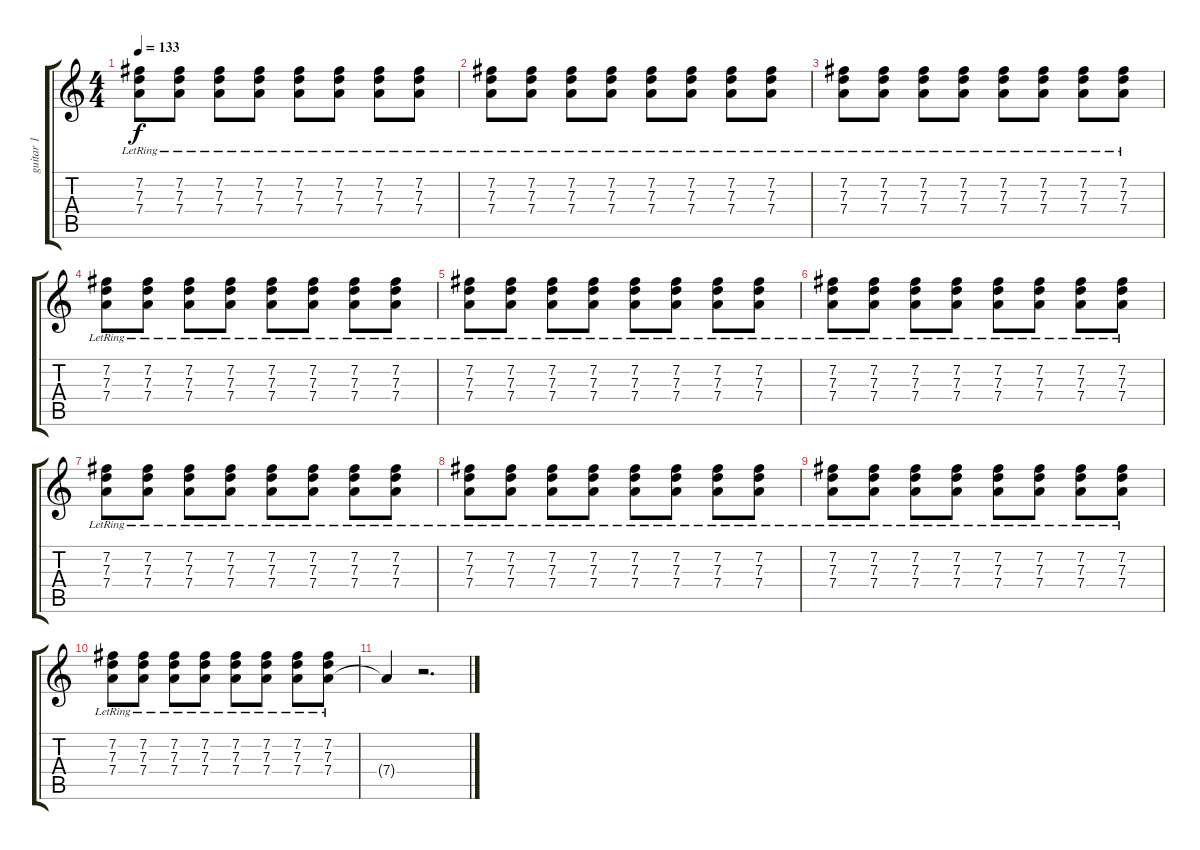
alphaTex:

\track ("guitar 1" "guitar 1") {instrument distortionguitar}
\staff {score tabs}
\tuning (E4 B3 G3 D3 A2 E2) {hide}
\ts (4 4)
\tempo 133
\clef g2
\ks c
(7.2{lr} 7.3{lr} 7.4{lr}).8{dy f} (7.2{lr} 7.3{lr} 7.4{lr}).8 (7.2{lr} 7.3{lr} 7.4{lr}).8 (7.2{lr} 7.3{lr} 7.4{lr}).8 (7.2{lr} 7.3{lr} 7.4{lr}).8 (7.2{lr} 7.3{lr} 7.4{lr}).8 (7.2{lr} 7.3{lr} 7.4{lr}).8 (7.2{lr} 7.3{lr} 7.4{lr}).8 |
(7.2{lr} 7.3{lr} 7.4{lr}).8 (7.2{lr} 7.3{lr} 7.4{lr}).8 (7.2{lr} 7.3{lr} 7.4{lr}).8 (7.2{lr} 7.3{lr} 7.4{lr}).8 (7.2{lr} 7.3{lr} 7.4{lr}).8 (7.2{lr} 7.3{lr} 7.4{lr}).8 (7.2{lr} 7.3{lr} 7.4{lr}).8 (7.2{lr} 7.3{lr} 7.4{lr}).8 |
(7.2{lr} 7.3{lr} 7.4{lr}).8 (7.2{lr} 7.3{lr} 7.4{lr}).8 (7.2{lr} 7.3{lr} 7.4{lr}).8 (7.2{lr} 7.3{lr} 7.4{lr}).8 (7.2{lr} 7.3{lr} 7.4{lr}).8 (7.2{lr} 7.3{lr} 7.4{lr}).8 (7.2{lr} 7.3{lr} 7.4{lr}).8 (7.2{lr} 7.3{lr} 7.4{lr}).8 |
(7.2{lr} 7.3{lr} 7.4{lr}).8 (7.2{lr} 7.3{lr} 7.4{lr}).8 (7.2{lr} 7.3{lr} 7.4{lr}).8 (7.2{lr} 7.3{lr} 7.4{lr}).8 (7.2{lr} 7.3{lr} 7.4{lr}).8 (7.2{lr} 7.3{lr} 7.4{lr}).8 (7.2{lr} 7.3{lr} 7.4{lr}).8 (7.2{lr} 7.3{lr} 7.4{lr}).8 |
(7.2{lr} 7.3{lr} 7.4{lr}).8 (7.2{lr} 7.3{lr} 7.4{lr}).8 (7.2{lr} 7.3{lr} 7.4{lr}).8 (7.2{lr} 7.3{lr} 7.4{lr}).8 (7.2{lr} 7.3{lr} 7.4{lr}).8 (7.2{lr} 7.3{lr} 7.4{lr}).8 (7.2{lr} 7.3{lr} 7.4{lr}).8 (7.2{lr} 7.3{lr} 7.4{lr}).8 |
(7.2{lr} 7.3{lr} 7.4{lr}).8 (7.2{lr} 7.3{lr} 7.4{lr}).8 (7.2{lr} 7.3{lr} 7.4{lr}).8 (7.2{lr} 7.3{lr} 7.4{lr}).8 (7.2{lr} 7.3{lr} 7.4{lr}).8 (7.2{lr} 7.3{lr} 7.4{lr}).8 (7.2{lr} 7.3{lr} 7.4{lr}).8 (7.2{lr} 7.3{lr} 7.4{lr}).8 |
(7.2{lr} 7.3{lr} 7.4{lr}).8 (7.2{lr} 7.3{lr} 7.4{lr}).8 (7.2{lr} 7.3{lr} 7.4{lr}).8 (7.2{lr} 7.3{lr} 7.4{lr}).8 (7.2{lr} 7.3{lr} 7.4{lr}).8 (7.2{lr} 7.3{lr} 7.4{lr}).8 (7.2{lr} 7.3{lr} 7.4{lr}).8 (7.2{lr} 7.3{lr} 7.4{lr}).8 |
(7.2{lr} 7.3{lr} 7.4{lr}).8 (7.2{lr} 7.3{lr} 7.4{lr}).8 (7.2{lr} 7.3{lr} 7.4{lr}).8 (7.2{lr} 7.3{lr} 7.4{lr}).8 (7.2{lr} 7.3{lr} 7.4{lr}).8 (7.2{lr} 7.3{lr} 7.4{lr}).8 (7.2{lr} 7.3{lr} 7.4{lr}).8 (7.2{lr} 7.3{lr} 7.4{lr}).8 |
(7.2{lr} 7.3{lr} 7.4{lr}).8 (7.2{lr} 7.3{lr} 7.4{lr}).8 (7.2{lr} 7.3{lr} 7.4{lr}).8 (7.2{lr} 7.3{lr} 7.4{lr}).8 (7.2{lr} 7.3{lr} 7.4{lr}).8 (7.2{lr} 7.3{lr} 7.4{lr}).8 (7.2{lr} 7.3{lr} 7.4{lr}).8 (7.2{lr} 7.3{lr} 7.4{lr}).8 |
(7.2{lr} 7.3{lr} 7.4{lr}).8 (7.2{lr} 7.3{lr} 7.4{lr}).8 (7.2{lr} 7.3{lr} 7.4{lr}).8 (7.2{lr} 7.3{lr} 7.4{lr}).8 (7.2{lr} 7.3{lr} 7.4{lr}).8 (7.2{lr} 7.3{lr} 7.4{lr}).8 (7.2{lr} 7.3{lr} 7.4{lr}).8 (7.2{lr} 7.3{lr} 7.4{lr}).8 |
7.4{t}.4 r.2{d}
